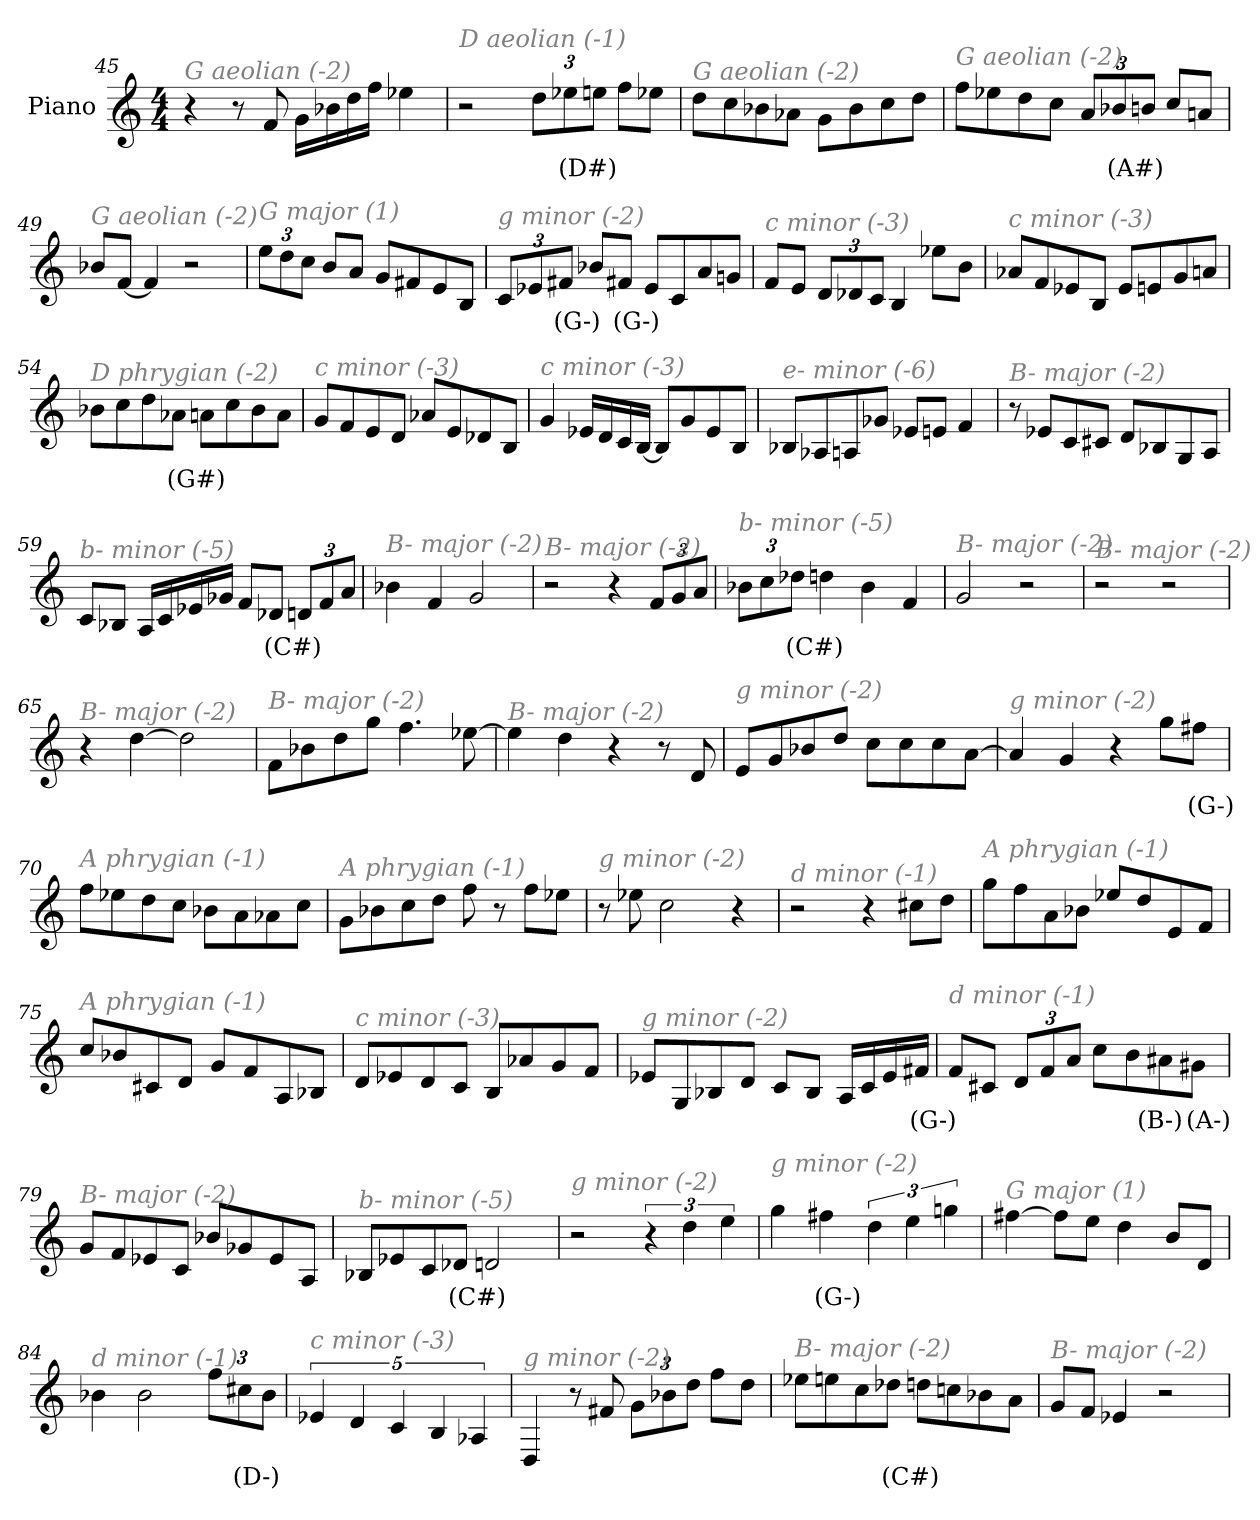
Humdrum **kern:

**kern	**text
*part1	*part1
*staff1	*staff1
*I"Piano	*
*I'Pno	*
!!LO:LB:g=z
*clefG2	*
*k[]	*
*M4/4	*
=45	=45
!LO:TX:i:color=#808080:t=G aeolian (-2)	!
4r	.
8r	.
8f/	.
16g\LL	.
16b-X\	.
16dd\	.
16ff\JJ	.
4ee-X\	.
=46	=46
!LO:TX:i:color=#808080:t=D aeolian (-1)	!
2r	.
*Xbrackettup	*
12dd\L	.
12ee-Xi\	(D#)
12ee\J	.
8ff\L	.
8ee-X\J	.
=47	=47
!LO:TX:i:color=#808080:t=G aeolian (-2)	!
8dd\L	.
8cc\	.
8b-X\	.
8a-X\J	.
8g\L	.
8b-\	.
8cc\	.
8dd\J	.
=48	=48
!LO:TX:i:color=#808080:t=G aeolian (-2)	!
8ff\L	.
8ee-X\	.
8dd\	.
8cc\J	.
12a/L	.
12b-Xi/	(A#)
12b/J	.
8cc/L	.
8an/J	.
!!LO:LB:g=z
=49	=49
!LO:TX:i:color=#808080:t=G aeolian (-2)	!
8b-X/L	.
[8f/J	.
4f/]	.
2r	.
=50	=50
!LO:TX:i:color=#808080:t=G major (1)	!
12ee\L	.
12dd\	.
12cc\J	.
8b/L	.
8a/J	.
8g/L	.
8f#X/	.
8e/	.
8B/J	.
=51	=51
!LO:TX:i:color=#808080:t=g minor (-2)	!
12c/L	.
12e-X/	.
12f#Xi/J	(G-)
8b-X/L	.
8f#Xi/J	(G-)
8e-/L	.
8c/	.
8a/	.
8gn/J	.
=52	=52
!LO:TX:i:color=#808080:t=c minor (-3)	!
8f/L	.
8e/J	.
12d/L	.
12d-X/	.
12c/J	.
4B/	.
8ee-X\L	.
8b\J	.
!!LO:LB:g=z
=53	=53
!LO:TX:i:color=#808080:t=c minor (-3)	!
8a-X/L	.
8f/	.
8e-X/	.
8B/J	.
8e-/L	.
8en/	.
8g/	.
8an/J	.
=54	=54
!LO:TX:i:color=#808080:t=D phrygian (-2)	!
8b-X\L	.
8cc\	.
8dd\	.
8a-Xi\J	(G#)
8a\L	.
8cc\	.
8b-\	.
8a\J	.
=55	=55
!LO:TX:i:color=#808080:t=c minor (-3)	!
8g/L	.
8f/	.
8e/	.
8d/J	.
8a-X/L	.
8e/	.
8d-X/	.
8B/J	.
=56	=56
!LO:TX:i:color=#808080:t=c minor (-3)	!
4g/	.
16e-X/LL	.
16d/	.
16c/	.
[16B/JJ	.
8B/L]	.
8g/	.
8e-/	.
8B/J	.
!!LO:LB:g=z
=57	=57
!LO:TX:i:color=#808080:t=e- minor (-6)	!
8B-X/L	.
8A-X/	.
8An/	.
8g-X/J	.
8e-X/L	.
8en/J	.
4f/	.
=58	=58
!LO:TX:i:color=#808080:t=B- major (-2)	!
8r	.
8e-X/L	.
8c/	.
8c#X/J	.
8d/L	.
8B-X/	.
8G/	.
8A/J	.
=59	=59
!LO:TX:i:color=#808080:t=b- minor (-5)	!
8c/L	.
8B-X/J	.
16A/LL	.
16c/	.
16e-X/	.
16g-X/JJ	.
8f/L	.
8d-Xi/J	(C#)
12d/L	.
12f/	.
12a/J	.
=60	=60
!LO:TX:i:color=#808080:t=B- major (-2)	!
4b-X\	.
4f/	.
2g/	.
!!LO:LB:g=z
=61	=61
!LO:TX:i:color=#808080:t=B- major (-2)	!
2r	.
4r	.
12f/L	.
12g/	.
12a/J	.
=62	=62
!LO:TX:i:color=#808080:t=b- minor (-5)	!
12b-X\L	.
12cc\	.
12dd-Xi\J	(C#)
4dd\	.
4b-\	.
4f/	.
=63	=63
!LO:TX:i:color=#808080:t=B- major (-2)	!
2g/	.
2r	.
=64	=64
!LO:TX:i:color=#808080:t=B- major (-2)	!
2r	.
2r	.
=65	=65
!LO:TX:i:color=#808080:t=B- major (-2)	!
4r	.
[4dd\	.
2dd\]	.
=66	=66
!LO:TX:i:color=#808080:t=B- major (-2)	!
8f\L	.
8b-X\	.
8dd\	.
8gg\J	.
4.ff\	.
[8ee-X\	.
!!LO:LB:g=z
=67	=67
!LO:TX:i:color=#808080:t=B- major (-2)	!
4ee-\]	.
4dd\	.
4r	.
8r	.
8d/	.
=68	=68
!LO:TX:i:color=#808080:t=g minor (-2)	!
8e/L	.
8g/	.
8b-X/	.
8dd/J	.
8cc\L	.
8cc\	.
8cc\	.
[8a\J	.
=69	=69
!LO:TX:i:color=#808080:t=g minor (-2)	!
4a/]	.
4g/	.
4r	.
8gg\L	.
8ff#Xi\J	(G-)
=70	=70
!LO:TX:i:color=#808080:t=A phrygian (-1)	!
8ff\L	.
8ee-X\	.
8dd\	.
8cc\J	.
8b-X\L	.
8a\	.
8a-X\	.
8cc\J	.
=71	=71
!LO:TX:i:color=#808080:t=A phrygian (-1)	!
8g\L	.
8b-X\	.
8cc\	.
8dd\J	.
8ff\	.
8r	.
8ff\L	.
8ee-X\J	.
!!LO:LB:g=z
=72	=72
!LO:TX:i:color=#808080:t=g minor (-2)	!
8r	.
8ee-X\	.
2cc\	.
4r	.
=73	=73
!LO:TX:i:color=#808080:t=d minor (-1)	!
2r	.
4r	.
8cc#X\L	.
8dd\J	.
=74	=74
!LO:TX:i:color=#808080:t=A phrygian (-1)	!
8gg\L	.
8ff\	.
8a\	.
8b-X\J	.
8ee-X/L	.
8dd/	.
8e/	.
8f/J	.
=75	=75
!LO:TX:i:color=#808080:t=A phrygian (-1)	!
8cc/L	.
8b-X/	.
8c#X/	.
8d/J	.
8g/L	.
8f/	.
8A/	.
8B-X/J	.
=76	=76
!LO:TX:i:color=#808080:t=c minor (-3)	!
8d/L	.
8e-X/	.
8d/	.
8c/J	.
8B/L	.
8a-X/	.
8g/	.
8f/J	.
!!LO:LB:g=z
=77	=77
!LO:TX:i:color=#808080:t=g minor (-2)	!
8e-X/L	.
8G/	.
8B-X/	.
8d/J	.
8c/L	.
8B-/J	.
16A/LL	.
16c/	.
16e-/	.
16f#Xi/JJ	(G-)
=78	=78
!LO:TX:i:color=#808080:t=d minor (-1)	!
8f/L	.
8c#X/J	.
12d/L	.
12f/	.
12a/J	.
8cc\L	.
8b\	.
8a#Xj\	(B-)
8g#Xi\J	(A-)
=79	=79
!LO:TX:i:color=#808080:t=B- major (-2)	!
8g/L	.
8f/	.
8e-X/	.
8c/J	.
8b-X/L	.
8g-X/	.
8e-/	.
8A/J	.
=80	=80
!LO:TX:i:color=#808080:t=b- minor (-5)	!
8B-X/L	.
8e-X/	.
8c/	.
8d-Xi/J	(C#)
2d/	.
!!LO:LB:g=z
=81	=81
!LO:TX:i:color=#808080:t=g minor (-2)	!
2r	.
*brackettup	*
6r	.
6dd\	.
6ee\	.
=82	=82
!LO:TX:i:color=#808080:t=g minor (-2)	!
4gg\	.
4ff#Xi\	(G-)
6dd\	.
6ee\	.
6ggn\	.
=83	=83
!LO:TX:i:color=#808080:t=G major (1)	!
[4ff#X\	.
8ff#\L]	.
8ee\J	.
4dd\	.
8b/L	.
8d/J	.
=84	=84
!LO:TX:i:color=#808080:t=d minor (-1)	!
4b-X\	.
2b-\	.
*Xbrackettup	*
12ff\L	.
12cc#Xi\	(D-)
12b-\J	.
=85	=85
*brackettup	*
!LO:TX:i:color=#808080:t=c minor (-3)	!
5e-X/	.
5d/	.
5c/	.
5B/	.
5A-X/	.
!!LO:LB:g=z
=86	=86
!LO:TX:i:color=#808080:t=g minor (-2)	!
4D/	.
8r	.
8f#X/	.
*Xbrackettup	*
12g\L	.
12b-X\	.
12dd\J	.
8ff\L	.
8dd\J	.
=87	=87
!LO:TX:i:color=#808080:t=B- major (-2)	!
8ee-X\L	.
8een\	.
8cc\	.
8dd-Xi\J	(C#)
8dd\L	.
8ccn\	.
8b-X\	.
8a\J	.
=88	=88
!LO:TX:i:color=#808080:t=B- major (-2)	!
8g/L	.
8f/J	.
4e-X/	.
2r	.
=	=
*-	*-
